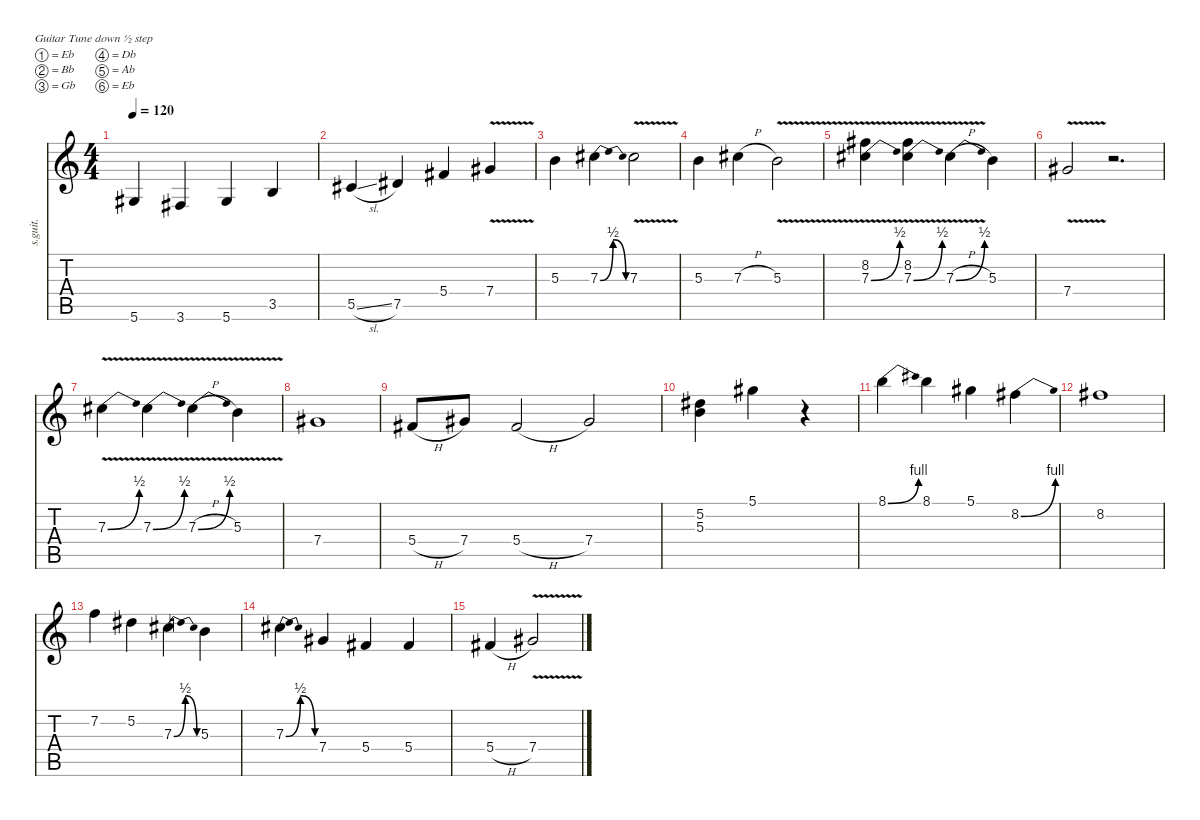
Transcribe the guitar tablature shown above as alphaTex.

\defaultSystemsLayout 4
\hideDynamics
\bracketExtendMode nobrackets
\otherSystemsTrackNameOrientation horizontal
\track ("Track 2" "s.guit.") {instrument acousticguitarsteel}
\staff {score tabs}
\tuning (Eb4 Bb3 Gb3 Db3 Ab2 Eb2)
\ts (4 4)
\tempo 120
\clef g2
\ks c
5.6{acc #}.4{dy mf beam Up} 3.6{acc #}.4{beam Up} 5.6{acc #}.4{beam Up} 3.5.4{beam Up} |
5.5{sl acc #}.4{beam Up} 7.5{acc #}.4{beam Up} 5.4{acc #}.4{beam Up} 7.4{v acc #}.4{beam Up} |
5.3.4{beam Down} 7.3{be (bendrelease 0 0 10.2 2 20.4 2 30 0) acc #}.4{beam Down} 7.3{v acc #}.2{beam Down} |
5.3.4{beam Down} 7.3{h acc #}.4{beam Down} 5.3{v}.2{beam Down} |
(7.3{be (bend 0 0 13.799999999999999 2) v acc #} 8.2{acc #}).4{beam Down} (7.3{be (bend 0 0 13.799999999999999 2) v acc #} 8.2{acc #}).4{beam Down} 7.3{be (bend 0 0 13.799999999999999 2) v h acc #}.4{beam Down} 5.3.4{beam Down} |
7.4{v acc #}.2{beam Up} r.2{d beam Up} |
7.3{be (bend 0 0 15.6 2) v acc #}.4{beam Down} 7.3{be (bend 0 0 15.6 2) v acc #}.4{beam Down} 7.3{be (bend 0 0 15.6 2) v h acc #}.4{beam Down} 5.3{v}.4{beam Down} |
7.4{acc #}.1{beam Up} |
5.4{h acc #}.8{beam Up} 7.4{acc #}.8{beam Up} 5.4{h acc #}.2{beam Up} 7.4{acc #}.2{beam Up} |
(5.2{acc #} 5.3).4{beam Down} 5.1{acc #}.4{beam Down} r.4{beam Down} |
8.1{be (bend 0 0 15 4)}.4{beam Down} 8.1.4{beam Down} 5.1{acc #}.4{beam Down} 8.2{be (bend 0 0 15 4) acc #}.4{beam Down} |
8.2{acc #}.1{beam Down} |
7.2.4{beam Down} 5.2{acc #}.4{beam Down} 7.3{be (bendrelease 0 0 10.2 2 20.4 2 30 0) acc #}.4{beam Down} 5.3.4{beam Down} |
7.3{be (bendrelease 0 0 11.4 2 20.4 2 30 0) acc #}.4{beam Down} 7.4{acc #}.4{beam Up} 5.4{acc #}.4{beam Up} 5.4{acc #}.4{beam Up} |
5.4{h acc #}.4{beam Up} 7.4{v acc #}.2{beam Up}
